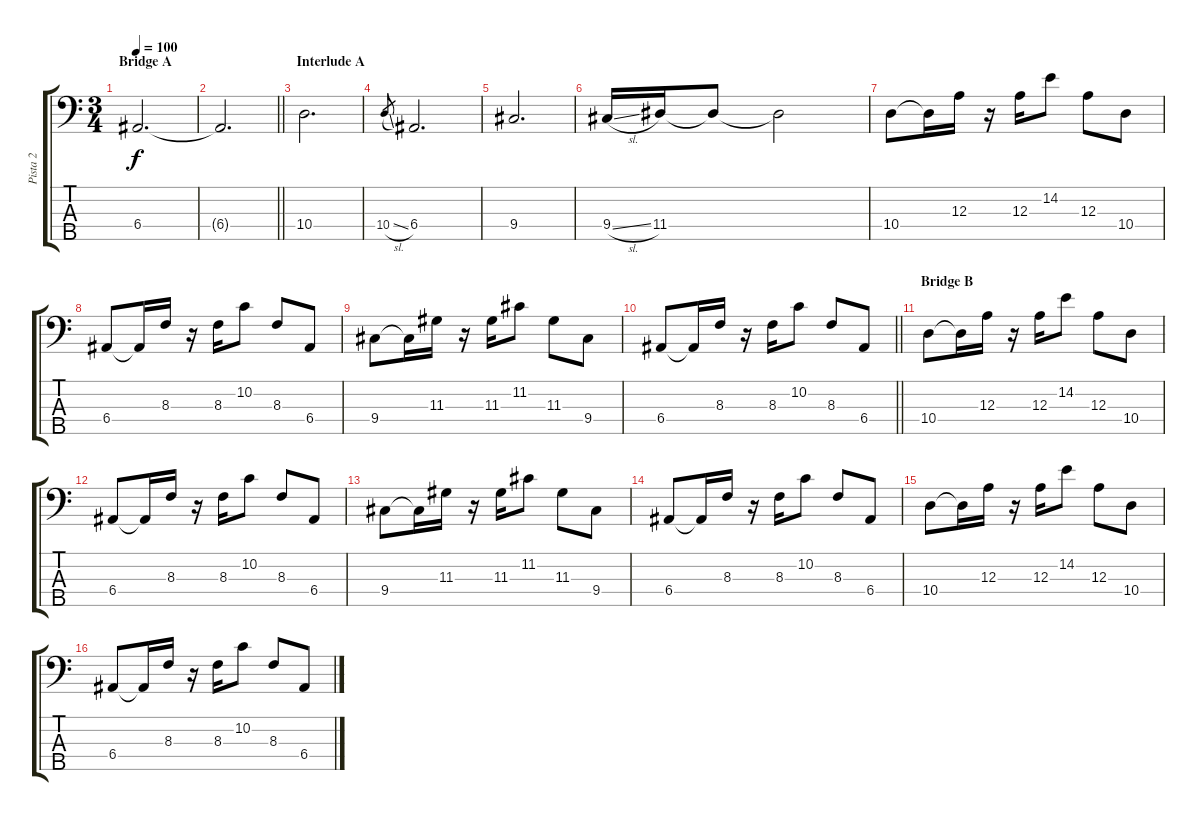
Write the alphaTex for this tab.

\track ("Pista 2" "Pista 2") {instrument electricbassfinger}
\staff {score tabs}
\tuning (G2 D2 A1 E1 B0) {hide}
\ts (3 4)
\section ("" "Bridge A")
\tempo 100
\clef f4
\ks c
6.4.2{d dy f} |
\barLineRight lightlight
6.4{t}.2{d} |
\section ("" "Interlude A")
10.4.2{d} |
10.4{sl}.8{gr} 6.4.2{d} |
9.4.2{d} |
9.4{sl}.16 11.4.16 11.4{t}.8 11.4{t}.2 |
10.4.8 10.4{t}.16 12.3.16 r.16 12.3.16 14.2.8 12.3.8 10.4.8 |
6.4.8 6.4{t}.16 8.3.16 r.16 8.3.16 10.2.8 8.3.8 6.4.8 |
9.4.8 9.4{t}.16 11.3.16 r.16 11.3.16 11.2.8 11.3.8 9.4.8 |
\barLineRight lightlight
6.4.8 6.4{t}.16 8.3.16 r.16 8.3.16 10.2.8 8.3.8 6.4.8 |
\section ("" "Bridge B")
10.4.8 10.4{t}.16 12.3.16 r.16 12.3.16 14.2.8 12.3.8 10.4.8 |
6.4.8 6.4{t}.16 8.3.16 r.16 8.3.16 10.2.8 8.3.8 6.4.8 |
9.4.8 9.4{t}.16 11.3.16 r.16 11.3.16 11.2.8 11.3.8 9.4.8 |
6.4.8 6.4{t}.16 8.3.16 r.16 8.3.16 10.2.8 8.3.8 6.4.8 |
10.4.8 10.4{t}.16 12.3.16 r.16 12.3.16 14.2.8 12.3.8 10.4.8 |
6.4.8 6.4{t}.16 8.3.16 r.16 8.3.16 10.2.8 8.3.8 6.4.8
